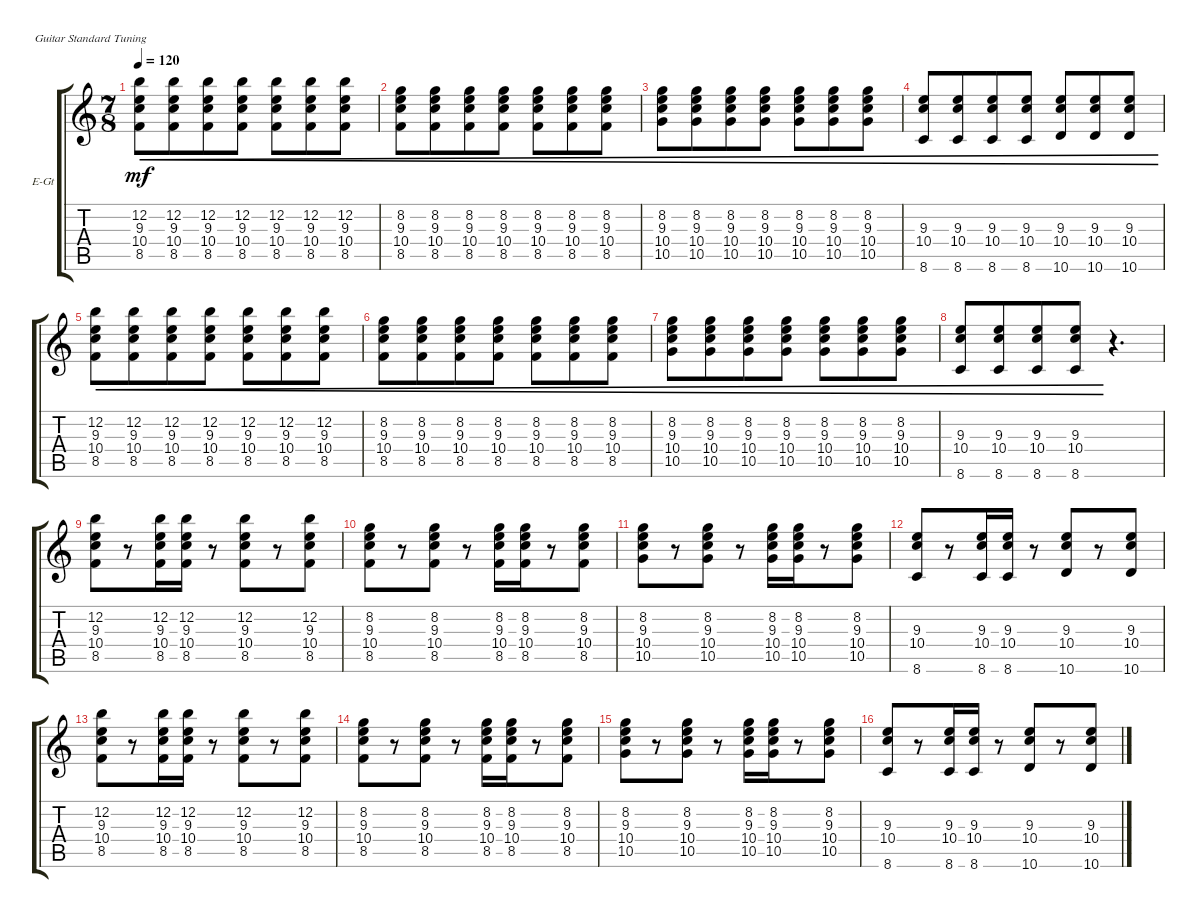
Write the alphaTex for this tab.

\defaultSystemsLayout 4
\bracketExtendMode groupsimilarinstruments
\firstSystemTrackNameOrientation horizontal
\otherSystemsTrackNameOrientation horizontal
\track ("Electric Guitar (Left)" "E-Gt") {instrument electricguitarclean}
\staff {score tabs}
\tuning (E4 B3 G3 D3 A2 E2)
\ts (7 8)
\tempo 120
\clef g2
\ks c
(8.5 10.4 9.3 12.2).8{cre dy mf} (8.5 10.4 9.3 12.2).8{cre} (8.5 10.4 9.3 12.2).8{cre} (8.5 10.4 9.3 12.2).8{cre} (8.5 10.4 9.3 12.2).8{cre} (8.5 10.4 9.3 12.2).8{cre} (8.5 10.4 9.3 12.2).8{cre} |
(8.5 10.4 9.3 8.2).8{cre} (8.5 10.4 9.3 8.2).8{cre} (8.5 10.4 9.3 8.2).8{cre} (8.5 10.4 9.3 8.2).8{cre} (8.5 10.4 9.3 8.2).8{cre} (8.5 10.4 9.3 8.2).8{cre} (8.5 10.4 9.3 8.2).8{cre} |
(10.5 10.4 9.3 8.2).8{cre} (10.5 10.4 9.3 8.2).8{cre} (10.5 10.4 9.3 8.2).8{cre} (10.5 10.4 9.3 8.2).8{cre} (10.5 10.4 9.3 8.2).8{cre} (10.5 10.4 9.3 8.2).8{cre} (10.5 10.4 9.3 8.2).8{cre} |
(10.4 9.3 8.6).8{cre} (10.4 9.3 8.6).8{cre} (10.4 9.3 8.6).8{cre} (10.4 9.3 8.6).8{cre} (10.4 9.3 10.6).8{cre} (10.4 9.3 10.6).8{cre} (10.4 9.3 10.6).8{cre} |
(8.5 10.4 9.3 12.2).8{cre} (8.5 10.4 9.3 12.2).8{cre} (8.5 10.4 9.3 12.2).8{cre} (8.5 10.4 9.3 12.2).8{cre} (8.5 10.4 9.3 12.2).8{cre} (8.5 10.4 9.3 12.2).8{cre} (8.5 10.4 9.3 12.2).8{cre} |
(8.5 10.4 9.3 8.2).8{cre} (8.5 10.4 9.3 8.2).8{cre} (8.5 10.4 9.3 8.2).8{cre} (8.5 10.4 9.3 8.2).8{cre} (8.5 10.4 9.3 8.2).8{cre} (8.5 10.4 9.3 8.2).8{cre} (8.5 10.4 9.3 8.2).8{cre} |
(10.5 10.4 9.3 8.2).8{cre} (10.5 10.4 9.3 8.2).8{cre} (10.5 10.4 9.3 8.2).8{cre} (10.5 10.4 9.3 8.2).8{cre} (10.5 10.4 9.3 8.2).8{cre} (10.5 10.4 9.3 8.2).8{cre} (10.5 10.4 9.3 8.2).8{cre} |
(10.4 9.3 8.6).8{cre} (10.4 9.3 8.6).8{cre} (10.4 9.3 8.6).8{cre} (10.4 9.3 8.6).8{cre} r.4{d} |
(8.5 10.4 9.3 12.2).8 r.8 (8.5 10.4 9.3 12.2).16 (8.5 10.4 9.3 12.2).16 r.8 (8.5 10.4 9.3 12.2).8 r.8 (8.5 10.4 9.3 12.2).8 |
(8.5 10.4 9.3 8.2).8 r.8 (8.5 10.4 9.3 8.2).8 r.8 (8.5 10.4 9.3 8.2).16 (8.5 10.4 9.3 8.2).16 r.8 (8.5 10.4 9.3 8.2).8 |
(10.5 10.4 9.3 8.2).8 r.8 (10.5 10.4 9.3 8.2).8 r.8 (10.5 10.4 9.3 8.2).16 (10.5 10.4 9.3 8.2).16 r.8 (10.5 10.4 9.3 8.2).8 |
(10.4 9.3 8.6).8 r.8 (10.4 9.3 8.6).16 (10.4 9.3 8.6).16 r.8 (10.4 9.3 10.6).8 r.8 (10.4 9.3 10.6).8 |
(8.5 10.4 9.3 12.2).8 r.8 (8.5 10.4 9.3 12.2).16 (8.5 10.4 9.3 12.2).16 r.8 (8.5 10.4 9.3 12.2).8 r.8 (8.5 10.4 9.3 12.2).8 |
(8.5 10.4 9.3 8.2).8 r.8 (8.5 10.4 9.3 8.2).8 r.8 (8.5 10.4 9.3 8.2).16 (8.5 10.4 9.3 8.2).16 r.8 (8.5 10.4 9.3 8.2).8 |
(10.5 10.4 9.3 8.2).8 r.8 (10.5 10.4 9.3 8.2).8 r.8 (10.5 10.4 9.3 8.2).16 (10.5 10.4 9.3 8.2).16 r.8 (10.5 10.4 9.3 8.2).8 |
(10.4 9.3 8.6).8 r.8 (10.4 9.3 8.6).16 (10.4 9.3 8.6).16 r.8 (10.4 9.3 10.6).8 r.8 (10.4 9.3 10.6).8
